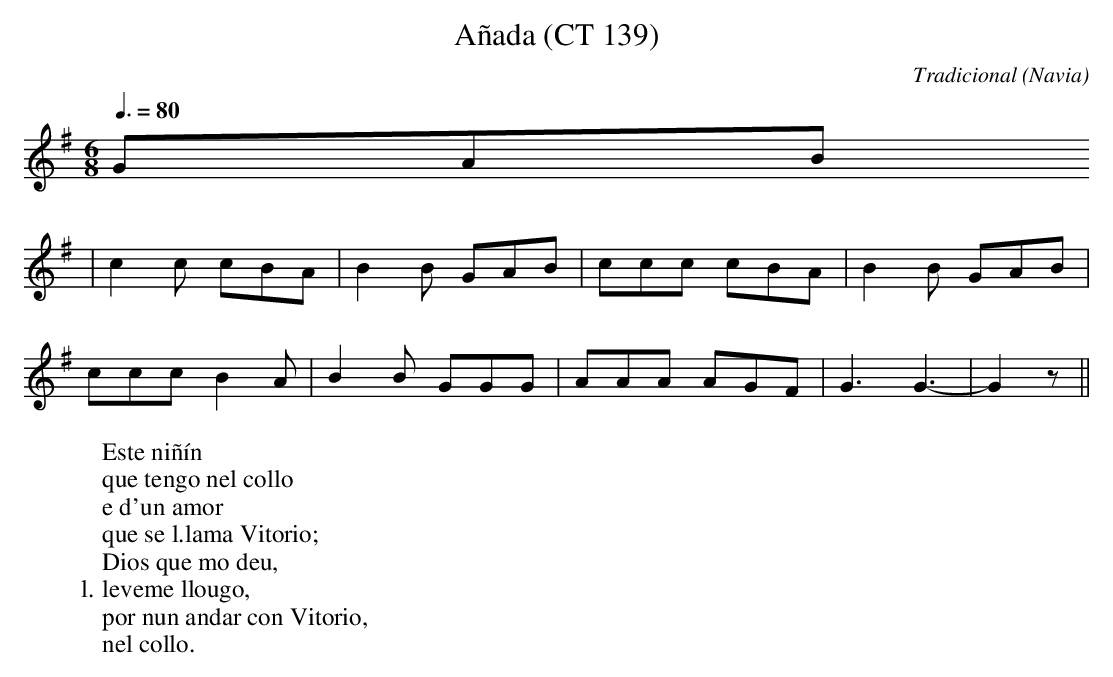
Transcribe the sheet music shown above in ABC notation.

X:1
T:Añada (CT 139)
C:Tradicional
O:Navia
M:6/8
L:1/8
Q:3/8=80
W:Este niñín
W:que tengo nel collo
W:e d'un amor
W:que se l.lama Vitorio;
W:Dios que mo deu,
W:l.leveme llougo,
W:por nun andar con Vitorio,
W:nel collo.
K:G
GAB
|c2 c cBA|B2 B GAB|ccc cBA|B2 B GAB|
ccc B2A|B2 B GGG|AAA AGF|G3 G3-|G2 z||
